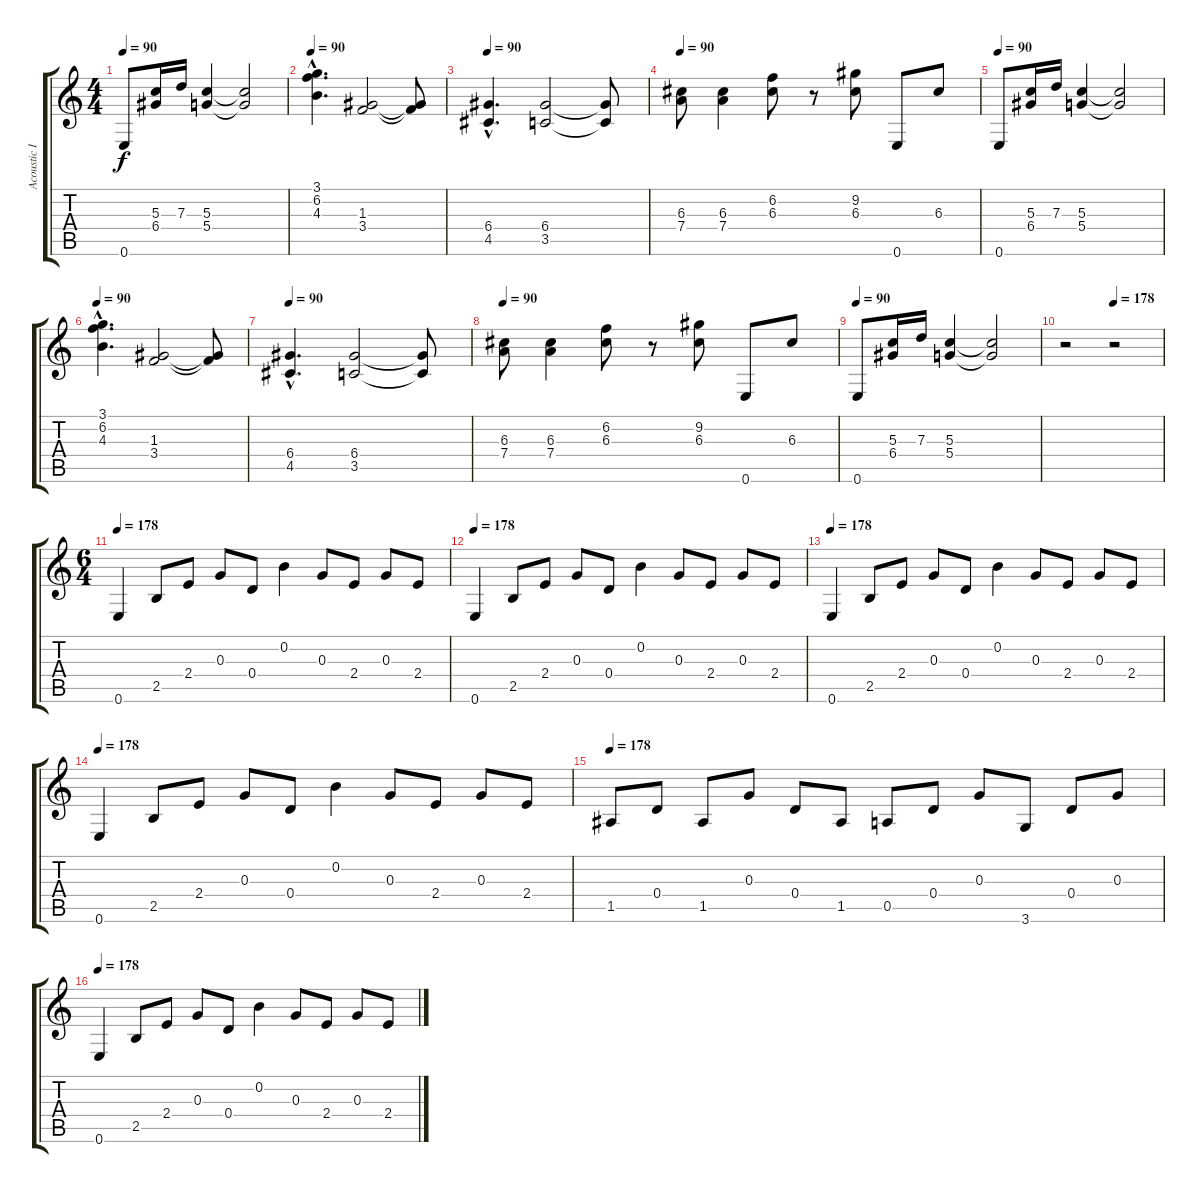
\track ("Acoustic I" "Acoustic I") {instrument acousticguitarsteel}
\staff {score tabs}
\tuning (E4 B3 G3 D3 A2 E2) {hide}
\ts (4 4)
\tempo 90
\clef g2
\ks c
0.6.8{dy f instrument electricguitarjazz} (5.3 6.4).16 7.3.16 (5.3 5.4).4 (5.3{t} 5.4{t}).2 |
\tempo 90
(3.1{hac} 6.2{hac} 4.3{hac}).4{d instrument electricguitarjazz} (1.3 3.4).2 (1.3{t} 3.4{t}).8 |
\tempo 90
(6.4{hac} 4.5{hac}).4{d instrument electricguitarjazz} (6.4 3.5).2 (6.4{t} 3.5{t}).8 |
\tempo 90
(6.3 7.4).8{instrument electricguitarjazz} (6.3 7.4).4 (6.2 6.3).8 r.8 (9.2 6.3).8 0.6.8 6.3.8 |
\tempo 90
0.6.8{instrument electricguitarjazz} (5.3 6.4).16 7.3.16 (5.3 5.4).4 (5.3{t} 5.4{t}).2 |
\tempo 90
(3.1{hac} 6.2{hac} 4.3{hac}).4{d instrument electricguitarjazz} (1.3 3.4).2 (1.3{t} 3.4{t}).8 |
\tempo 90
(6.4{hac} 4.5{hac}).4{d instrument electricguitarjazz} (6.4 3.5).2 (6.4{t} 3.5{t}).8 |
\tempo 90
(6.3 7.4).8{instrument electricguitarjazz} (6.3 7.4).4 (6.2 6.3).8 r.8 (9.2 6.3).8 0.6.8 6.3.8 |
\tempo 90
0.6.8{instrument electricguitarjazz} (5.3 6.4).16 7.3.16 (5.3 5.4).4 (5.3{t} 5.4{t}).2 |
\tempo (178 0.5)
r.2 r.2 |
\ts (6 4)
\tempo 178
0.6.4{instrument acousticguitarsteel} 2.5.8 2.4.8 0.3.8 0.4.8 0.2.4 0.3.8 2.4.8 0.3.8 2.4.8 |
\tempo 178
0.6.4 2.5.8 2.4.8 0.3.8 0.4.8 0.2.4 0.3.8 2.4.8 0.3.8 2.4.8 |
\tempo 178
0.6.4 2.5.8 2.4.8 0.3.8 0.4.8 0.2.4 0.3.8 2.4.8 0.3.8 2.4.8 |
\tempo 178
0.6.4 2.5.8 2.4.8 0.3.8 0.4.8 0.2.4 0.3.8 2.4.8 0.3.8 2.4.8 |
\tempo 178
1.5.8 0.4.8 1.5.8 0.3.8 0.4.8 1.5.8 0.5.8 0.4.8 0.3.8 3.6.8 0.4.8 0.3.8 |
\tempo 178
0.6.4 2.5.8 2.4.8 0.3.8 0.4.8 0.2.4 0.3.8 2.4.8 0.3.8 2.4.8
